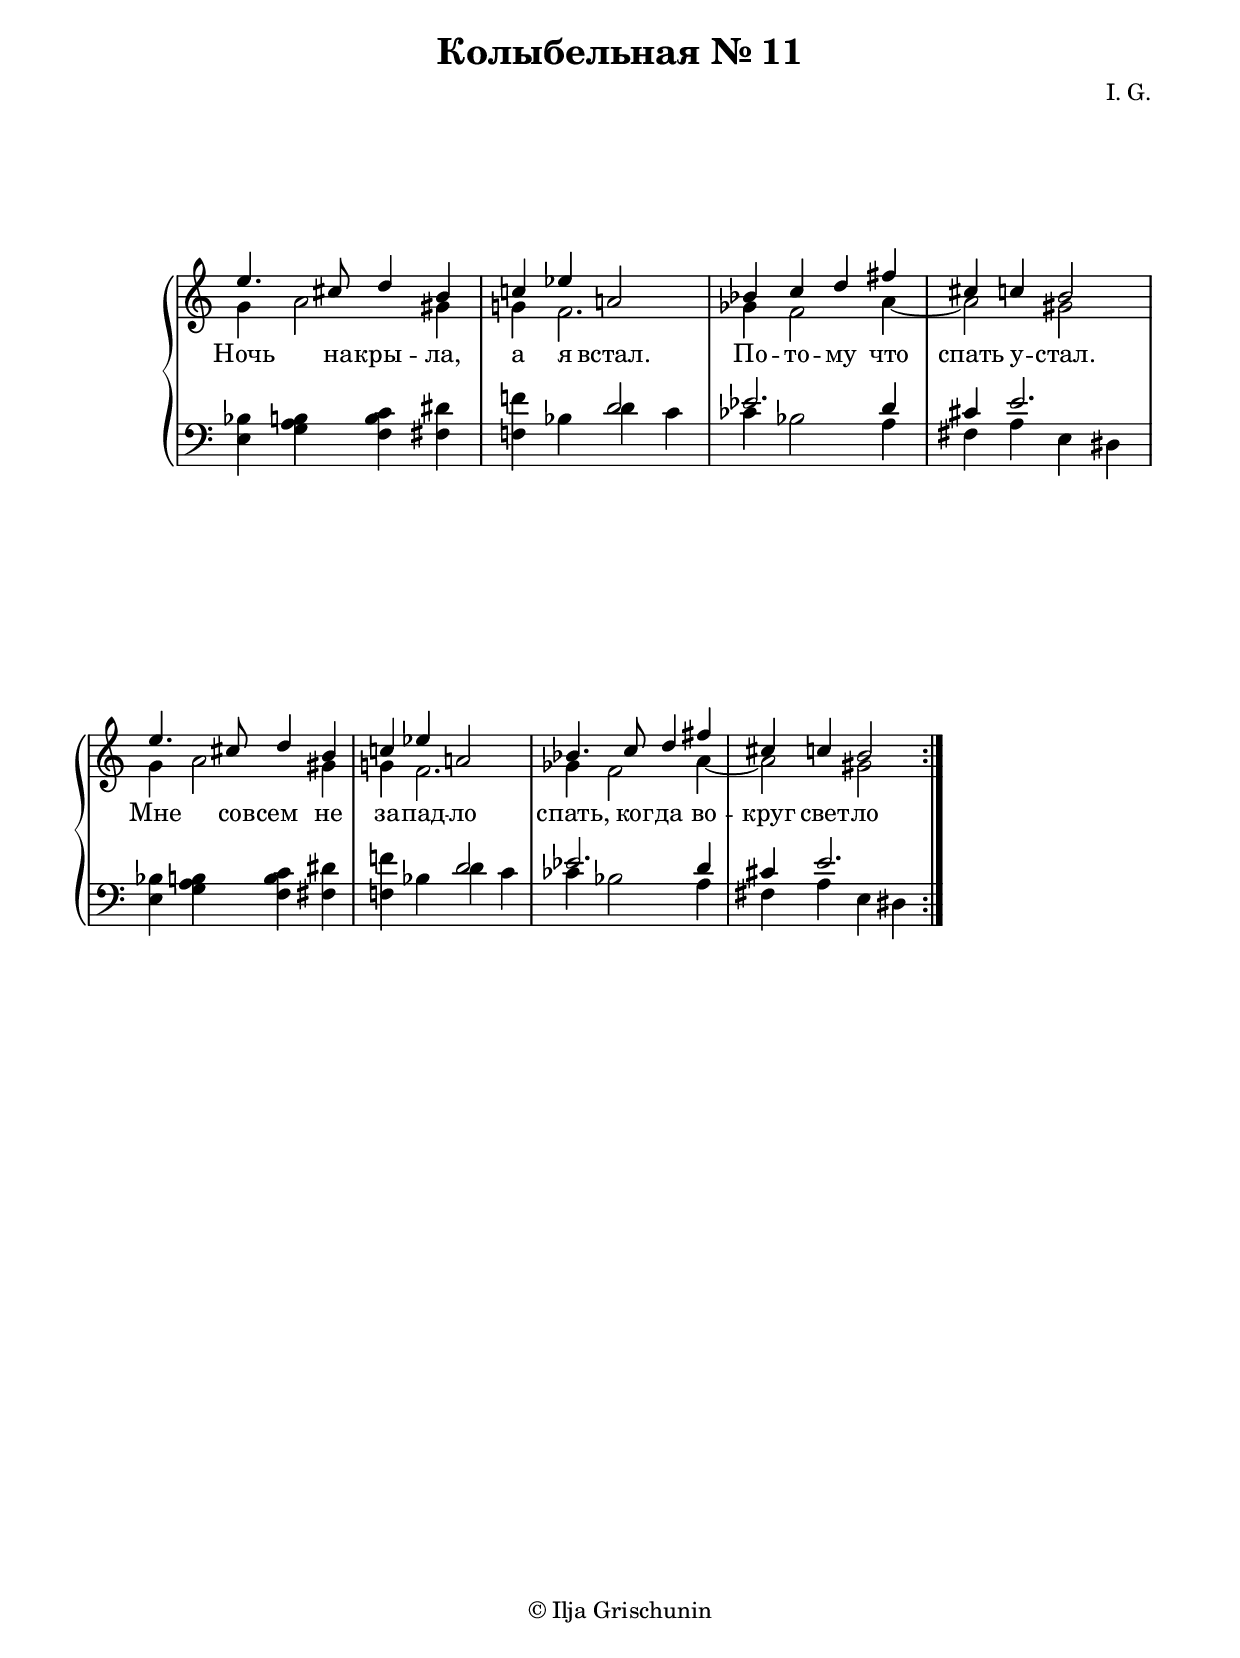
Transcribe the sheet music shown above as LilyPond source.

\version "2.19.15"

\language "deutsch"

\header {
  title = "Колыбельная № 11"
  composer = "I. G."
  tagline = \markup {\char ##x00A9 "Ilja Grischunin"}
}

\paper {
  #(set-paper-size "a4")
  top-system-spacing #'basic-distance = #25
  top-markup-spacing #'basic-distance = #10
  markup-system-spacing #'basic-distance = #25
  system-system-spacing #'basic-distance = #30
  %score-system-spacing #'basic-distance = #40
  %score-markup-spacing #'basic-distance = #25
  last-bottom-spacing #'basic-distance = #25
  left-margin = 15
  right-margin = 15
}

\layout {
  \context {
    \Score
    \remove "Bar_number_engraver"
    %\override StaffGrouper.staff-staff-spacing.basic-distance = #16
  }
  ragged-last = ##t
}

\version "2.19.15"
\language "deutsch"
%%%%%%%%%%% RH %%%%%%%%%%%%
elfteRH = \relative {
  \clef treble
  %\key es \minor
  \time 4/4
  \override Staff.TimeSignature #'stencil = ##f
  <<
    {
      e''4. cis8 d4 h c! es a,!2 b4 c d fis cis c h2
    }
    \\
    {
      g4 a2 gis4 g! f2. ges4 f2 a4~ a2 gis
    }
  >>
  \break
  <<
    {
      e'4. cis8 d4 h c! es a,!2 b4. c8 d4 fis cis c h2
    }
    \\
    {
      g4 a2 gis4 g! f2. ges4 f2 a4~ a2 gis
    }
  >>
  \bar ":|."
}
%%%%%%%%%% VERSE %%%%%%%%%%
elfteVerseEins = \lyricmode {
  Ночь4. на8 -- кры4 -- ла, а я встал.2
  По4 -- то -- му что спать у -- стал.2
  Мне4. сов8 -- сем4 не за -- пад -- ло2
  спать,4. ког8 -- да4 во -- круг свет -- ло2
}
elfteVerseZwei = \lyricmode {
  Мне4. сов8 -- сем4 не за -- пад -- ло2
  спать,4. ког8 -- да4 во -- круг свет -- ло2
}
%%%%%%%% DYNAMIC %%%%%%%%%%
dynamicElf = {
  \override Hairpin.to-barline = ##f
}
%%%%%%%%%%% LH %%%%%%%%%%%%
elfteLH = \relative {
  \clef bass
  %\key es \minor
  \time 4/4
  \override Staff.TimeSignature #'stencil = ##f
  <e b'>4<g a h><f h c><fis dis'><f! f'!> b
  <<
    {
      d2 es2. d4 cis e2.
    }
    \\
    {
      d4 c ces b2 a4 fis a e dis
    }
  >>
  <e b'>4<g a h><f h c><fis dis'><f! f'!> b
  <<
    {
      d2 es2. d4 cis e2.
    }
    \\
    {
      d4 c ces b2 a4 fis a e dis
    }
  >>
}


\score {
  \new PianoStaff
  <<
    \new Staff = "RH" \elfteRH
    \new Lyrics \elfteVerseEins
    %\new Lyrics \elfteVerseZwei
    %\new Dynamics = "Dynamics_pf" \dynamicElf
    \new Staff = "LH" \elfteLH
  >>
}